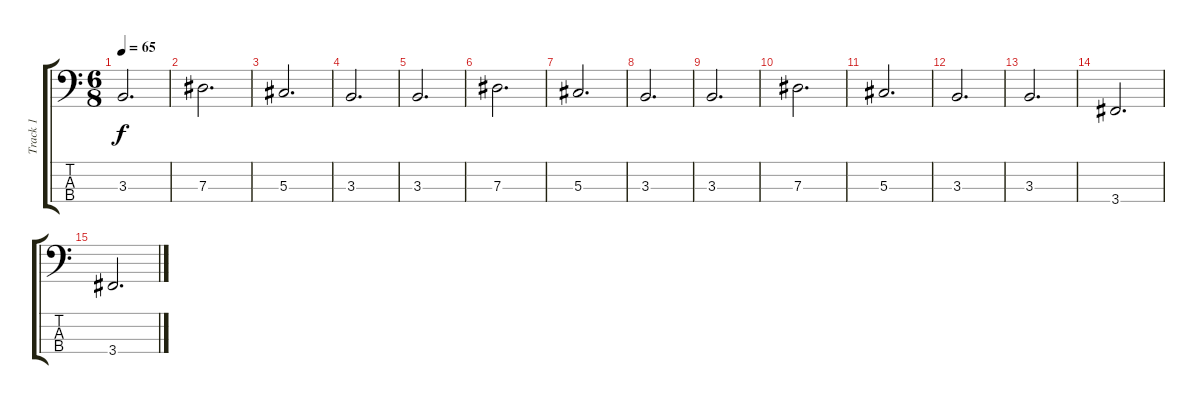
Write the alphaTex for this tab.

\track ("Track 1" "Track 1") {instrument electricbassfinger}
\staff {score tabs}
\tuning (Gb2 Db2 Ab1 Eb1) {hide}
\ts (6 8)
\tempo 65
\clef f4
\ks c
3.3.2{d dy f} |
7.3.2{d} |
5.3.2{d} |
3.3.2{d} |
3.3.2{d} |
7.3.2{d} |
5.3.2{d} |
3.3.2{d} |
3.3.2{d} |
7.3.2{d} |
5.3.2{d} |
3.3.2{d} |
3.3.2{d} |
3.4.2{d} |
3.4.2{d}
